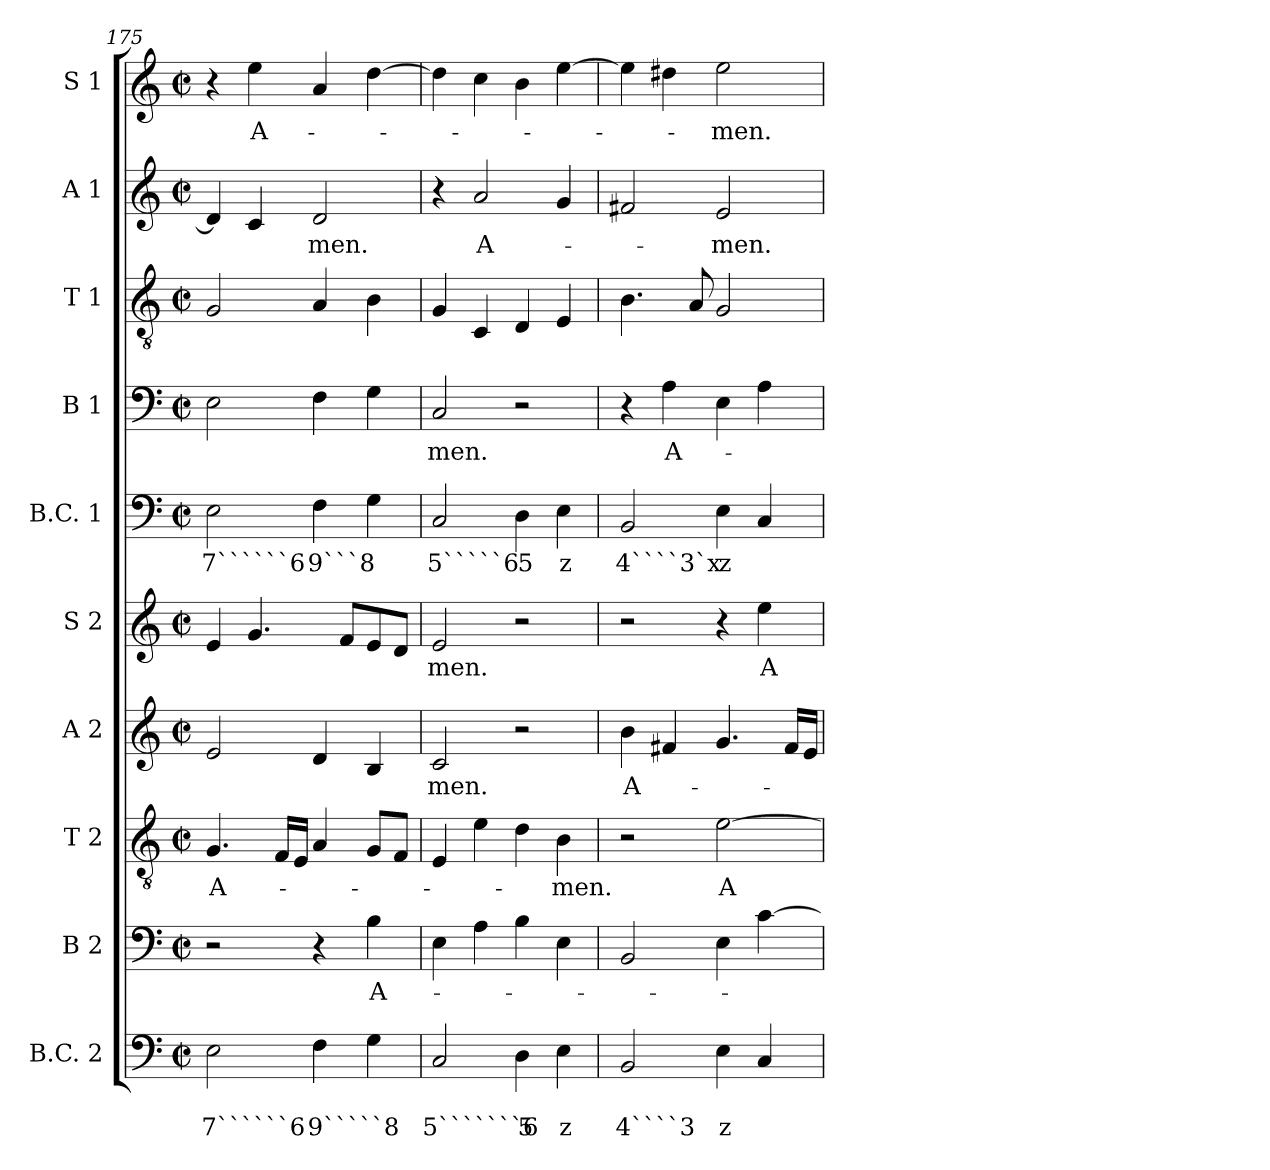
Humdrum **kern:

**kern	**text	**text	**kern	**text	**kern	**text	**kern	**text	**kern	**text	**kern	**text	**kern	**text	**kern	**kern	**text	**kern	**text
*part10	*part10	*part10	*part9	*part9	*part8	*part8	*part7	*part7	*part6	*part6	*part5	*part5	*part4	*part4	*part3	*part2	*part2	*part1	*part1
*staff10	*staff10	*staff10	*staff9	*staff9	*staff8	*staff8	*staff7	*staff7	*staff6	*staff6	*staff5	*staff5	*staff4	*staff4	*staff3	*staff2	*staff2	*staff1	*staff1
*I"B.C. 2	*	*	*I"B 2	*	*I"T 2	*	*I"A 2	*	*I"S 2	*	*I"B.C. 1	*	*I"B 1	*	*I"T 1	*I"A 1	*	*I"S 1	*
*I'BC2	*	*	*I'B2	*	*I'T2	*	*I'A2	*	*I'S2	*	*I'BC1	*	*I'B1	*	*I'T1	*I'A1	*	*I'S1	*
*clefF4	*	*	*clefF4	*	*clefGv2	*	*clefG2	*	*clefG2	*	*clefF4	*	*clefF4	*	*clefGv2	*clefG2	*	*clefG2	*
*k[]	*	*	*k[]	*	*k[]	*	*k[]	*	*k[]	*	*k[]	*	*k[]	*	*k[]	*k[]	*	*k[]	*
*C:	*	*	*C:	*	*C:	*	*C:	*	*C:	*	*C:	*	*C:	*	*C:	*C:	*	*C:	*
*M2/2	*	*	*M2/2	*	*M2/2	*	*M2/2	*	*M2/2	*	*M2/2	*	*M2/2	*	*M2/2	*M2/2	*	*M2/2	*
*met(c|)	*	*	*met(c|)	*	*met(c|)	*	*met(c|)	*	*met(c|)	*	*met(c|)	*	*met(c|)	*	*met(c|)	*met(c|)	*	*met(c|)	*
=175	=175	=175	=175	=175	=175	=175	=175	=175	=175	=175	=175	=175	=175	=175	=175	=175	=175	=175	=175
!	!	!LO:LY:b	!	!	!	!	!	!	!	!	!	!	!	!	!	!	!	!	!
!	!	!	!	!	!	!LO:LY:b	!	!	!	!	!	!	!	!	!	!	!	!	!
!	!	!	!	!	!	!	!	!	!	!	!	!LO:LY:b	!	!	!	!	!	!	!
2E\	.	7``````6	2r	.	4.G/	A-	2e/	.	4e/	.	2E\	7``````6	2E\	.	2G/	4d/]	.	4r	.
!	!	!	!	!	!	!	!	!	!	!	!	!	!	!	!	!	!	!	!LO:LY:b
.	.	.	.	.	.	.	.	.	4.g/	.	.	.	.	.	.	4c/	.	4ee\	A-
.	.	.	.	.	16F/LL	.	.	.	.	.	.	.	.	.	.	.	.	.	.
.	.	.	.	.	16E/JJ	.	.	.	.	.	.	.	.	.	.	.	.	.	.
!	!	!LO:LY:b	!	!	!	!	!	!	!	!	!	!	!	!	!	!	!	!	!
!	!	!	!	!	!	!	!	!	!	!	!	!LO:LY:b	!	!	!	!	!	!	!
!	!	!	!	!	!	!	!	!	!	!	!	!	!	!	!	!	!LO:LY:b	!	!
4F\	.	9`````8	4r	.	4A/	.	4d/	.	.	.	4F\	9```8	4F\	.	4A/	2d/	-men.	4a/	.
.	.	.	.	.	.	.	.	.	8f/L	.	.	.	.	.	.	.	.	.	.
!	!	!	!	!LO:LY:b	!	!	!	!	!	!	!	!	!	!	!	!	!	!	!
4G\	.	.	4B\	A-	8G/L	.	4B/	.	8e/	.	4G\	.	4G\	.	4B\	.	.	[4dd\	.
.	.	.	.	.	8F/J	.	.	.	8d/J	.	.	.	.	.	.	.	.	.	.
=176	=176	=176	=176	=176	=176	=176	=176	=176	=176	=176	=176	=176	=176	=176	=176	=176	=176	=176	=176
!	!	!LO:LY:b	!	!	!	!	!	!	!	!	!	!	!	!	!	!	!	!	!
!	!	!	!	!	!	!	!	!LO:LY:b	!	!	!	!	!	!	!	!	!	!	!
!	!	!	!	!	!	!	!	!	!	!LO:LY:b	!	!	!	!	!	!	!	!	!
!	!	!	!	!	!	!	!	!	!	!	!	!LO:LY:b	!	!	!	!	!	!	!
!	!	!	!	!	!	!	!	!	!	!	!	!	!	!LO:LY:b	!	!	!	!	!
2C/	.	5```````6	4E\	.	4E/	.	2c/	-men.	2e/	-men.	2C/	5`````6	2C/	-men.	4G/	4r	.	4dd\]	.
!	!	!	!	!	!	!	!	!	!	!	!	!	!	!	!	!	!LO:LY:b	!	!
.	.	.	4A\	.	4e\	.	.	.	.	.	.	.	.	.	4C/	2a/	A-	4cc\	.
!	!	!LO:LY:b	!	!	!	!	!	!	!	!	!	!	!	!	!	!	!	!	!
!	!	!	!	!	!	!	!	!	!	!	!	!LO:LY:b	!	!	!	!	!	!	!
4D\	.	5	4B\	.	4d\	.	2r	.	2r	.	4D\	5	2r	.	4D/	.	.	4b\	.
!	!	!LO:LY:b	!	!	!	!	!	!	!	!	!	!	!	!	!	!	!	!	!
!	!	!	!	!	!	!LO:LY:b	!	!	!	!	!	!	!	!	!	!	!	!	!
!	!	!	!	!	!	!	!	!	!	!	!	!LO:LY:b	!	!	!	!	!	!	!
4E\	.	z	4E\	.	4B\	-men.	.	.	.	.	4E\	z	.	.	4E/	4g/	.	[4ee\	.
!!LO:PB:g=z
=177	=177	=177	=177	=177	=177	=177	=177	=177	=177	=177	=177	=177	=177	=177	=177	=177	=177	=177	=177
!	!	!LO:LY:b	!	!	!	!	!	!	!	!	!	!	!	!	!	!	!	!	!
!	!	!	!	!	!	!	!	!LO:LY:b	!	!	!	!	!	!	!	!	!	!	!
!	!	!	!	!	!	!	!	!	!	!	!	!LO:LY:b	!	!	!	!	!	!	!
2BB/	.	4````3	2BB/	.	2r	.	4b\	A-	2r	.	2BB/	4````3`x	4r	.	4.B\	2f#X/	.	4ee\]	.
!	!	!	!	!	!	!	!	!	!	!	!	!	!	!LO:LY:b	!	!	!	!	!
.	.	.	.	.	.	.	4f#X/	.	.	.	.	.	4A\	A-	.	.	.	4dd#X\	.
.	.	.	.	.	.	.	.	.	.	.	.	.	.	.	8A/	.	.	.	.
!	!	!LO:LY:b	!	!	!	!	!	!	!	!	!	!	!	!	!	!	!	!	!
!	!	!	!	!	!	!LO:LY:b	!	!	!	!	!	!	!	!	!	!	!	!	!
!	!	!	!	!	!	!	!	!	!	!	!	!LO:LY:b	!	!	!	!	!	!	!
!	!	!	!	!	!	!	!	!	!	!	!	!	!	!	!	!	!LO:LY:b	!	!
!	!	!	!	!	!	!	!	!	!	!	!	!	!	!	!	!	!	!	!LO:LY:b
4E\	.	z	4E\	.	[2e\	A-	4.g/	.	4r	.	4E\	z	4E\	.	2G/	2e/	-men.	2ee\	-men.
!	!	!	!	!	!	!	!	!	!	!LO:LY:b	!	!	!	!	!	!	!	!	!
4C/	.	.	[4c\	.	.	.	.	.	4ee\	A-	4C/	.	4A\	.	.	.	.	.	.
.	.	.	.	.	.	.	16f#/LL	.	.	.	.	.	.	.	.	.	.	.	.
.	.	.	.	.	.	.	16e/JJ	.	.	.	.	.	.	.	.	.	.	.	.
=	=	=	=	=	=	=	=	=	=	=	=	=	=	=	=	=	=	=	=
*-	*-	*-	*-	*-	*-	*-	*-	*-	*-	*-	*-	*-	*-	*-	*-	*-	*-	*-	*-
